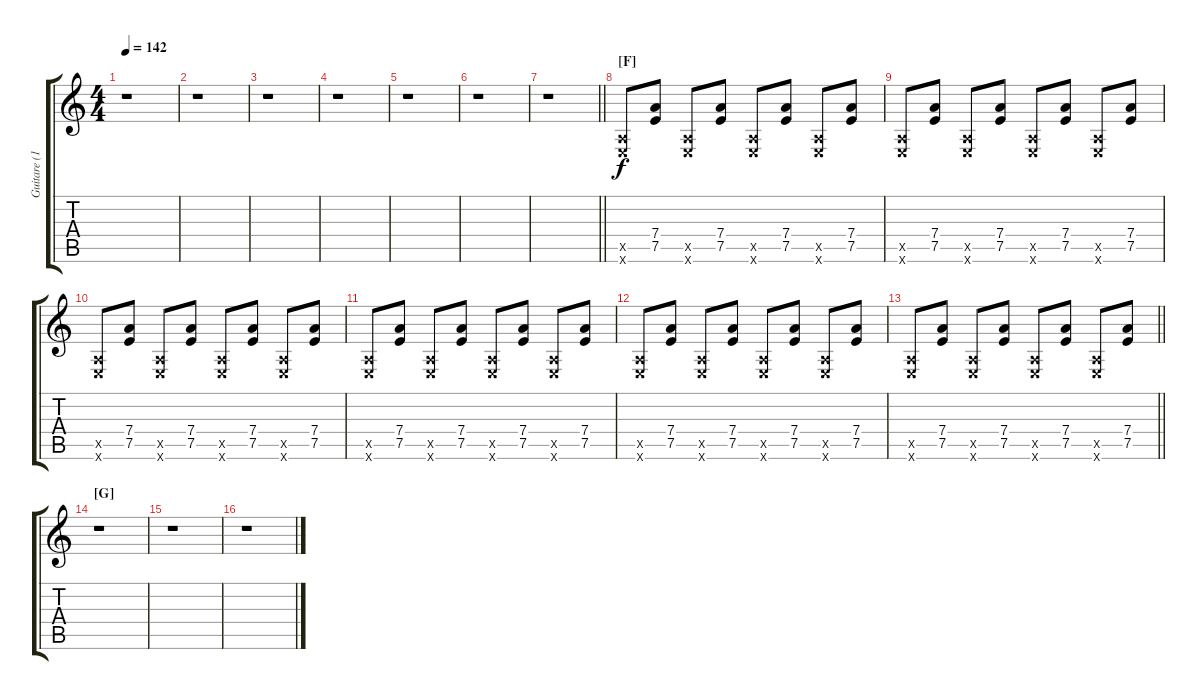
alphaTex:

\track ("Guitare (1)" "Guitare (1") {instrument electricguitarjazz}
\staff {score tabs}
\tuning (E4 B3 G3 D3 A2 E2) {hide}
\ts (4 4)
\tempo 142
\clef g2
\ks c
r.1{dy f} |
r.1 |
r.1 |
r.1 |
r.1 |
r.1 |
\barLineRight lightlight
r.1 |
\section ("" "[F]")
(0.5{x} 0.6{x}).8{volume 11} (7.4 7.5).8 (0.5{x} 0.6{x}).8 (7.4 7.5).8 (0.5{x} 0.6{x}).8 (7.4 7.5).8 (0.5{x} 0.6{x}).8 (7.4 7.5).8 |
(0.5{x} 0.6{x}).8 (7.4 7.5).8 (0.5{x} 0.6{x}).8 (7.4 7.5).8 (0.5{x} 0.6{x}).8 (7.4 7.5).8 (0.5{x} 0.6{x}).8 (7.4 7.5).8 |
(0.5{x} 0.6{x}).8 (7.4 7.5).8 (0.5{x} 0.6{x}).8 (7.4 7.5).8 (0.5{x} 0.6{x}).8 (7.4 7.5).8 (0.5{x} 0.6{x}).8 (7.4 7.5).8 |
(0.5{x} 0.6{x}).8 (7.4 7.5).8 (0.5{x} 0.6{x}).8 (7.4 7.5).8 (0.5{x} 0.6{x}).8 (7.4 7.5).8 (0.5{x} 0.6{x}).8 (7.4 7.5).8 |
(0.5{x} 0.6{x}).8 (7.4 7.5).8 (0.5{x} 0.6{x}).8 (7.4 7.5).8 (0.5{x} 0.6{x}).8 (7.4 7.5).8 (0.5{x} 0.6{x}).8 (7.4 7.5).8 |
\barLineRight lightlight
(0.5{x} 0.6{x}).8 (7.4 7.5).8 (0.5{x} 0.6{x}).8 (7.4 7.5).8 (0.5{x} 0.6{x}).8 (7.4 7.5).8 (0.5{x} 0.6{x}).8 (7.4 7.5).8 |
\section ("" "[G]")
r.1 |
r.1 |
r.1
